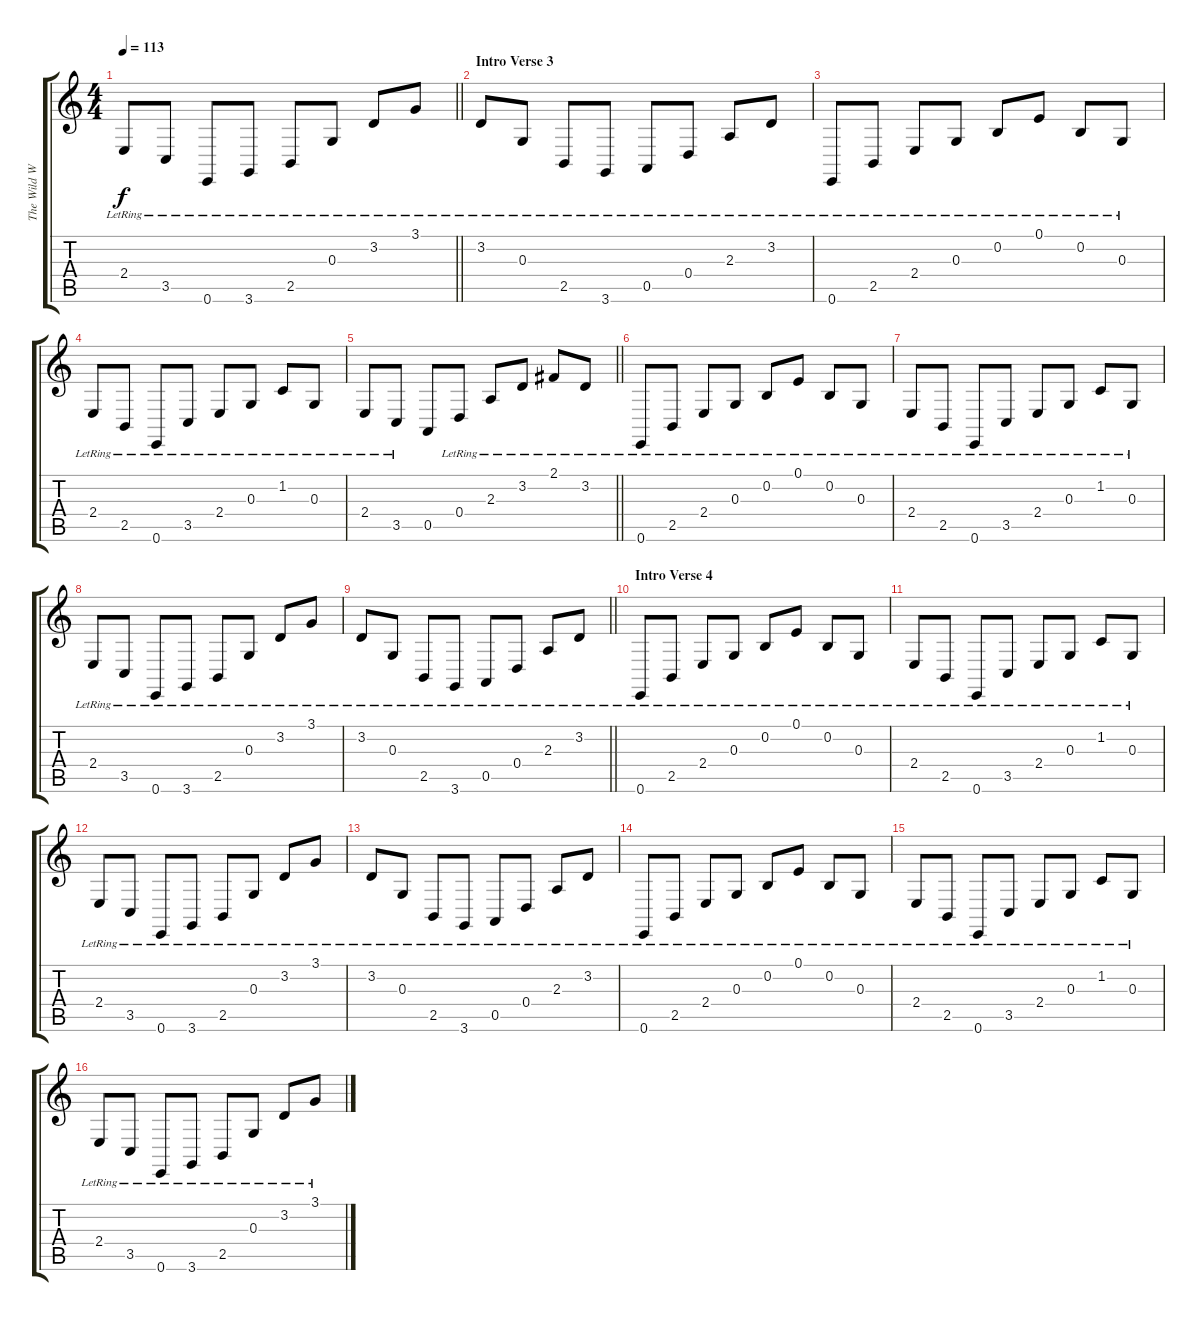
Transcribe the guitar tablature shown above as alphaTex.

\track ("The Wild Wind" "The Wild W") {instrument seashore}
\staff {score tabs}
\tuning (E4 B3 G3 D3 A2 E2) {hide}
\ts (4 4)
\tempo 113
\clef g2
\barLineRight lightlight
\ks c
2.4{lr}.8{dy f} 3.5{lr}.8 0.6{lr}.8 3.6{lr}.8 2.5{lr}.8 0.3{lr}.8 3.2{lr}.8 3.1{lr}.8 |
\section ("" "Intro Verse 3")
3.2{lr}.8 0.3{lr}.8{balance 11} 2.5{lr}.8 3.6{lr}.8 0.5{lr}.8 0.4{lr}.8 2.3{lr}.8 3.2{lr}.8 |
0.6{lr}.8 2.5{lr}.8 2.4{lr}.8 0.3{lr}.8 0.2{lr}.8 0.1{lr}.8 0.2{lr}.8 0.3{lr}.8 |
2.4{lr}.8 2.5{lr}.8 0.6{lr}.8 3.5{lr}.8{balance 3} 2.4{lr}.8 0.3{lr}.8 1.2{lr}.8 0.3{lr}.8 |
\barLineRight lightlight
2.4{lr}.8 3.5{lr}.8 0.5.8 0.4{lr}.8 2.3{lr}.8 3.2{lr}.8 2.1{lr}.8 3.2{lr}.8 |
0.6{lr}.8 2.5{lr}.8 2.4{lr}.8 0.3{lr}.8 0.2{lr}.8 0.1{lr}.8 0.2{lr}.8 0.3{lr}.8 |
2.4{lr}.8 2.5{lr}.8 0.6{lr}.8 3.5{lr}.8{balance 3} 2.4{lr}.8 0.3{lr}.8 1.2{lr}.8 0.3{lr}.8 |
2.4{lr}.8 3.5{lr}.8 0.6{lr}.8 3.6{lr}.8 2.5{lr}.8 0.3{lr}.8 3.2{lr}.8 3.1{lr}.8 |
\barLineRight lightlight
3.2{lr}.8 0.3{lr}.8{balance 11} 2.5{lr}.8 3.6{lr}.8 0.5{lr}.8 0.4{lr}.8 2.3{lr}.8 3.2{lr}.8 |
\section ("" "Intro Verse 4")
0.6{lr}.8 2.5{lr}.8 2.4{lr}.8 0.3{lr}.8 0.2{lr}.8 0.1{lr}.8 0.2{lr}.8 0.3{lr}.8 |
2.4{lr}.8 2.5{lr}.8 0.6{lr}.8 3.5{lr}.8{balance 3} 2.4{lr}.8 0.3{lr}.8 1.2{lr}.8 0.3{lr}.8 |
2.4{lr}.8 3.5{lr}.8 0.6{lr}.8 3.6{lr}.8 2.5{lr}.8 0.3{lr}.8 3.2{lr}.8 3.1{lr}.8 |
3.2{lr}.8 0.3{lr}.8{balance 11} 2.5{lr}.8 3.6{lr}.8 0.5{lr}.8 0.4{lr}.8 2.3{lr}.8 3.2{lr}.8 |
0.6{lr}.8 2.5{lr}.8 2.4{lr}.8 0.3{lr}.8 0.2{lr}.8 0.1{lr}.8 0.2{lr}.8 0.3{lr}.8 |
2.4{lr}.8 2.5{lr}.8 0.6{lr}.8 3.5{lr}.8{balance 3} 2.4{lr}.8 0.3{lr}.8 1.2{lr}.8 0.3{lr}.8 |
2.4{lr}.8 3.5{lr}.8 0.6{lr}.8 3.6{lr}.8 2.5{lr}.8 0.3{lr}.8 3.2{lr}.8 3.1{lr}.8
